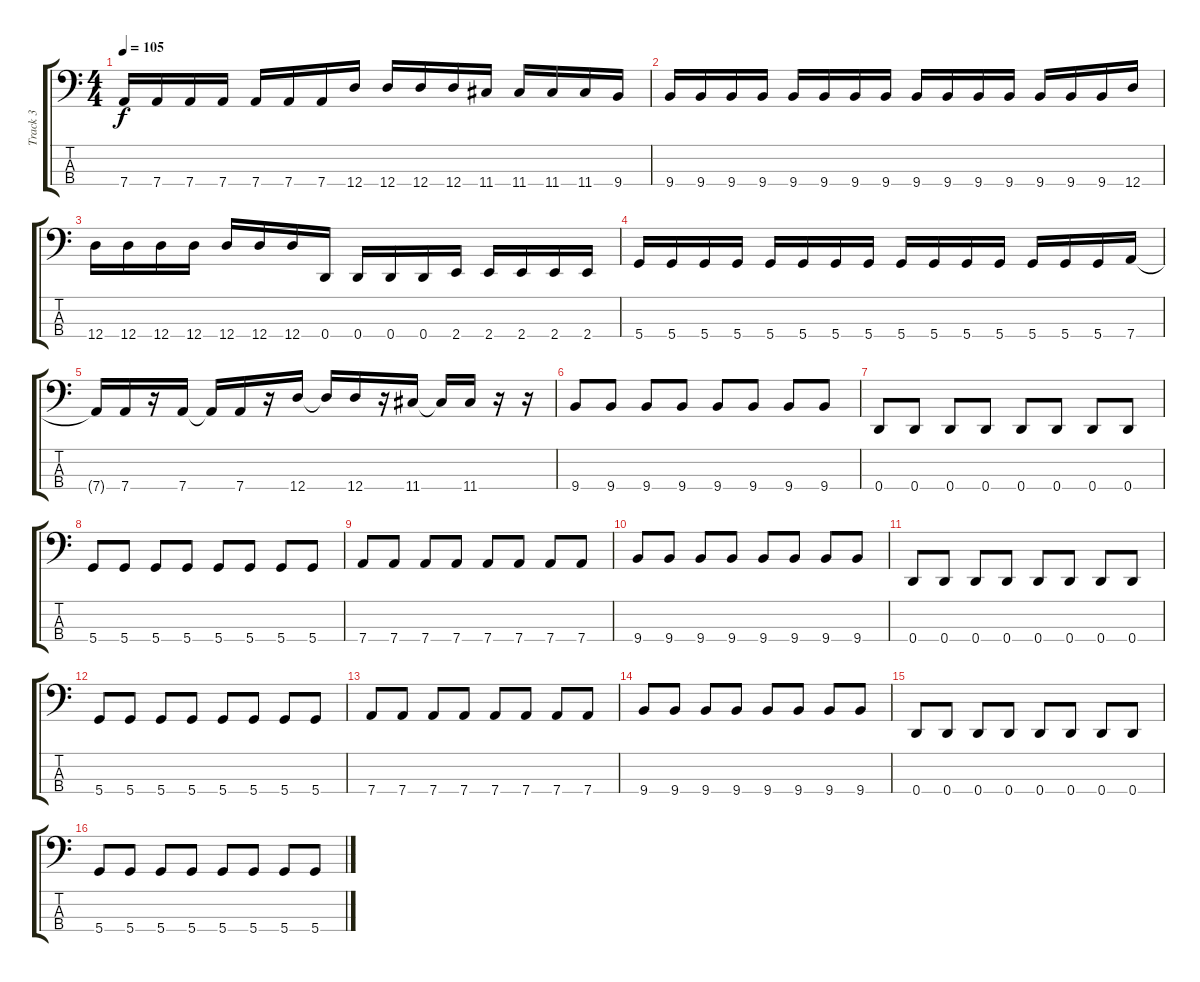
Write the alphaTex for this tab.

\track ("Track 3" "Track 3") {instrument electricbassfinger}
\staff {score tabs}
\tuning (G2 D2 A1 D1) {hide}
\ts (4 4)
\tempo 105
\clef f4
\ks c
7.4.16{dy f} 7.4.16 7.4.16 7.4.16 7.4.16 7.4.16 7.4.16 12.4.16 12.4.16 12.4.16 12.4.16 11.4.16 11.4.16 11.4.16 11.4.16 9.4.16 |
9.4.16 9.4.16 9.4.16 9.4.16 9.4.16 9.4.16 9.4.16 9.4.16 9.4.16 9.4.16 9.4.16 9.4.16 9.4.16 9.4.16 9.4.16 12.4.16 |
12.4.16 12.4.16 12.4.16 12.4.16 12.4.16 12.4.16 12.4.16 0.4.16 0.4.16 0.4.16 0.4.16 2.4.16 2.4.16 2.4.16 2.4.16 2.4.16 |
5.4.16 5.4.16 5.4.16 5.4.16 5.4.16 5.4.16 5.4.16 5.4.16 5.4.16 5.4.16 5.4.16 5.4.16 5.4.16 5.4.16 5.4.16 7.4.16 |
7.4{t}.16 7.4.16 r.16 7.4.16 7.4{t}.16 7.4.16 r.16 12.4.16 12.4{t}.16 12.4.16 r.16 11.4.16 11.4{t}.16 11.4.16 r.16 r.16 |
9.4.8 9.4.8 9.4.8 9.4.8 9.4.8 9.4.8 9.4.8 9.4.8 |
0.4.8 0.4.8 0.4.8 0.4.8 0.4.8 0.4.8 0.4.8 0.4.8 |
5.4.8 5.4.8 5.4.8 5.4.8 5.4.8 5.4.8 5.4.8 5.4.8 |
7.4.8 7.4.8 7.4.8 7.4.8 7.4.8 7.4.8 7.4.8 7.4.8 |
9.4.8 9.4.8 9.4.8 9.4.8 9.4.8 9.4.8 9.4.8 9.4.8 |
0.4.8 0.4.8 0.4.8 0.4.8 0.4.8 0.4.8 0.4.8 0.4.8 |
5.4.8 5.4.8 5.4.8 5.4.8 5.4.8 5.4.8 5.4.8 5.4.8 |
7.4.8 7.4.8 7.4.8 7.4.8 7.4.8 7.4.8 7.4.8 7.4.8 |
9.4.8 9.4.8 9.4.8 9.4.8 9.4.8 9.4.8 9.4.8 9.4.8 |
0.4.8 0.4.8 0.4.8 0.4.8 0.4.8 0.4.8 0.4.8 0.4.8 |
5.4.8 5.4.8 5.4.8 5.4.8 5.4.8 5.4.8 5.4.8 5.4.8
